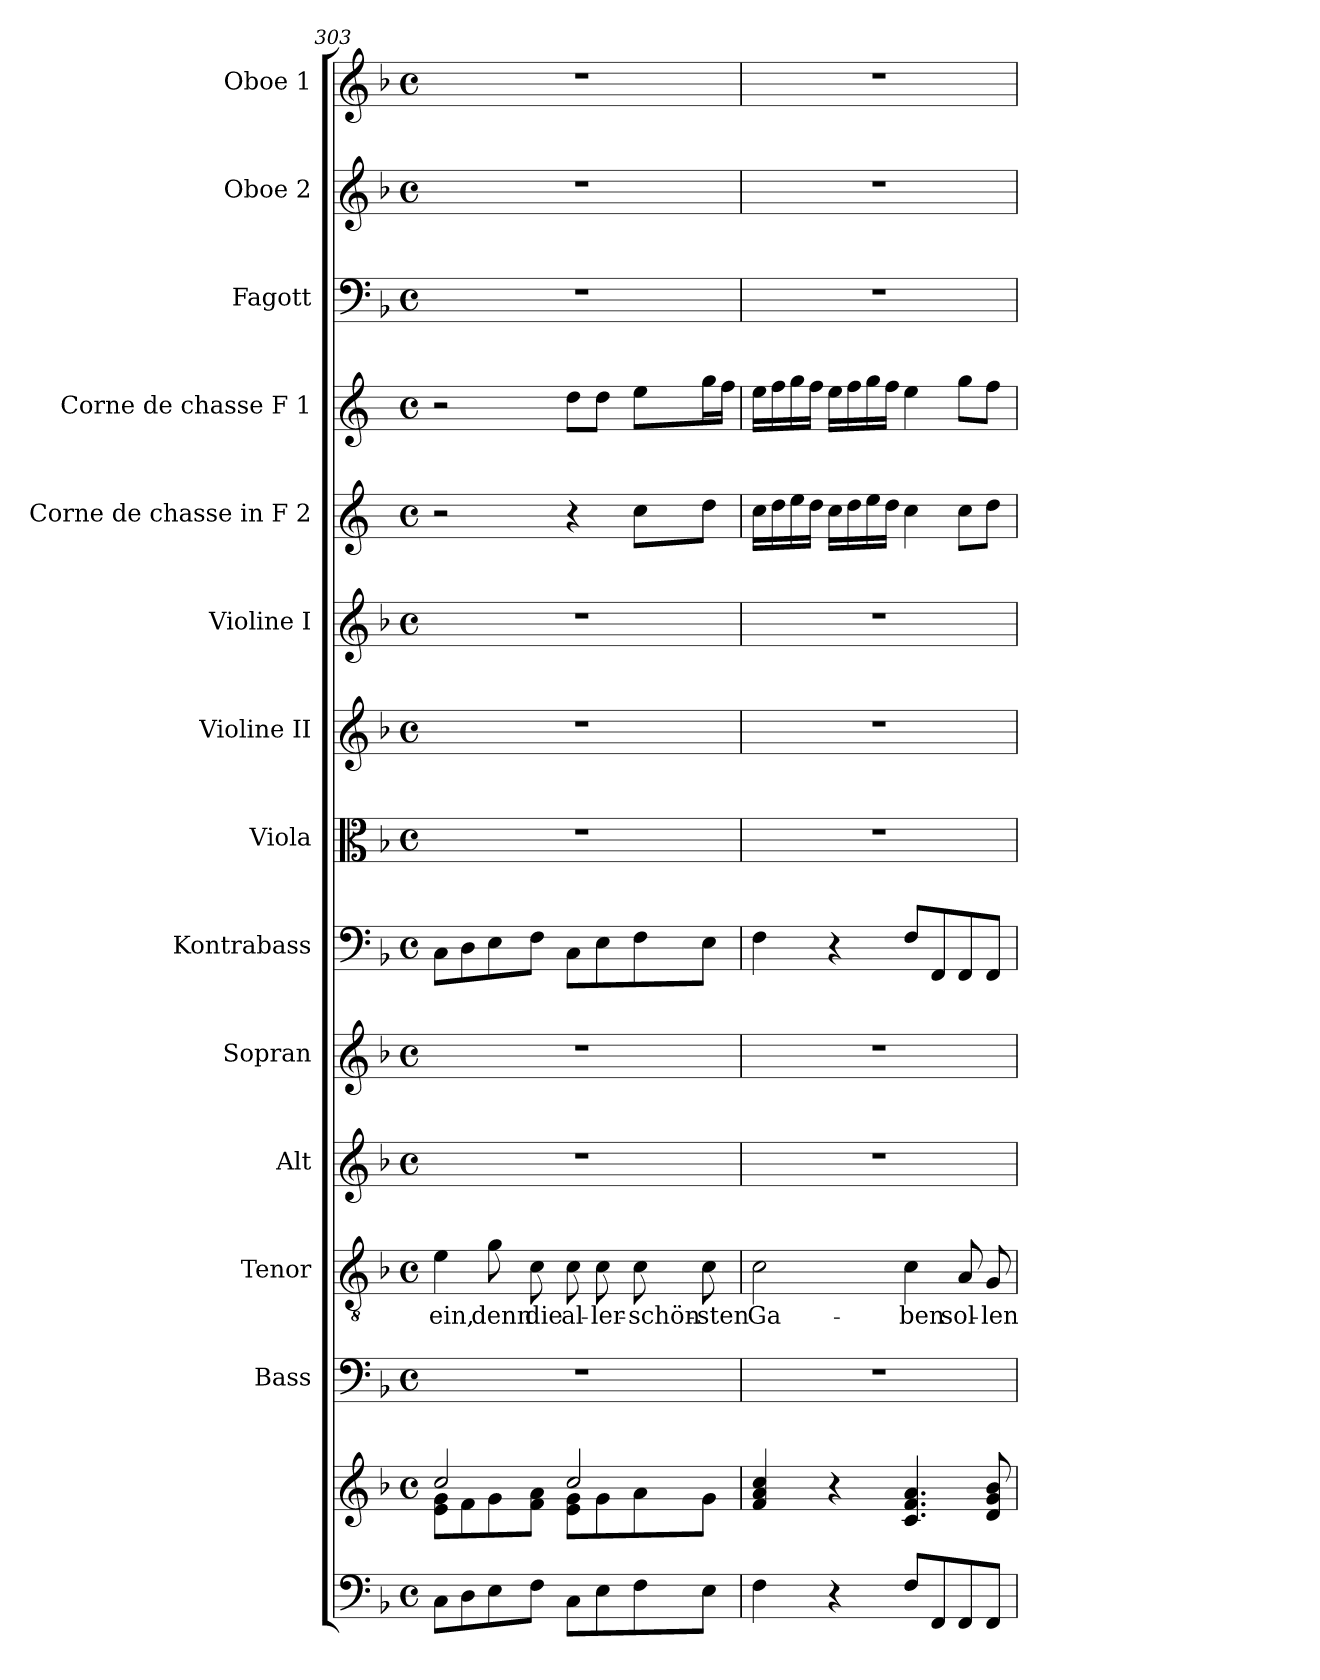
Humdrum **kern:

**kern	**kern	**kern	**kern	**text	**kern	**kern	**kern	**kern	**kern	**kern	**kern	**kern	**kern	**kern	**kern
*part14	*part14	*part13	*part12	*part12	*part11	*part10	*part9	*part8	*part7	*part6	*part5	*part4	*part3	*part2	*part1
*staff15	*staff14	*staff13	*staff12	*staff12	*staff11	*staff10	*staff9	*staff8	*staff7	*staff6	*staff5	*staff4	*staff3	*staff2	*staff1
*	*	*I"Bass	*I"Tenor	*	*I"Alt	*I"Sopran	*I"Kontrabass	*I"Viola	*I"Violine II	*I"Violine I	*I"Corne de chasse in F 2	*I"Corne de chasse F 1	*I"Fagott	*I"Oboe 2	*I"Oboe 1
*	*	*I'B.	*I'T.	*	*I'A.	*I'S.	*I'Kb.	*I'Vla.	*I'Vl. II	*I'Vl. I	*	*	*I'Fg.	*I'Ob. 2	*I'Ob. 1
*clefF4	*clefG2	*clefF4	*clefGv2	*	*clefG2	*clefG2	*clefF4	*clefC3	*clefG2	*clefG2	*clefG2	*clefG2	*clefF4	*clefG2	*clefG2
*	*	*	*	*	*	*	*ITrd7c12	*	*	*	*ITrd4c7	*ITrd4c7	*	*	*
*k[b-]	*k[b-]	*k[b-]	*k[b-]	*	*k[b-]	*k[b-]	*k[b-]	*k[b-]	*k[b-]	*k[b-]	*k[b-]	*k[b-]	*k[b-]	*k[b-]	*k[b-]
*F:	*F:	*F:	*F:	*	*F:	*F:	*F:	*F:	*F:	*F:	*F:	*F:	*F:	*F:	*F:
*M4/4	*M4/4	*M4/4	*M4/4	*	*M4/4	*M4/4	*M4/4	*M4/4	*M4/4	*M4/4	*M4/4	*M4/4	*M4/4	*M4/4	*M4/4
*met(c)	*met(c)	*met(c)	*met(c)	*	*met(c)	*met(c)	*met(c)	*met(c)	*met(c)	*met(c)	*met(c)	*met(c)	*met(c)	*met(c)	*met(c)
=303	=303	=303	=303	=303	=303	=303	=303	=303	=303	=303	=303	=303	=303	=303	=303
*	*^	*	*	*	*	*	*	*	*	*	*	*	*	*	*
!	!	!	!	!	!LO:LY:b	!	!	!	!	!	!	!	!	!	!	!
8C\L	2cc/	8e\ 8g\L	1r	4e\	ein,	1r	1r	8CC\L	1r	1r	1r	2r	2r	1r	1r	1r
8D\	.	8f\	.	.	.	.	.	8DD\	.	.	.	.	.	.	.	.
!	!	!	!	!	!LO:LY:b	!	!	!	!	!	!	!	!	!	!	!
8E\	.	8g\	.	8g\	denn	.	.	8EE\	.	.	.	.	.	.	.	.
!	!	!	!	!	!LO:LY:b	!	!	!	!	!	!	!	!	!	!	!
8F\J	.	8f\ 8a\J	.	8c\	die	.	.	8FF\J	.	.	.	.	.	.	.	.
!	!	!	!	!	!LO:LY:b	!	!	!	!	!	!	!	!	!	!	!
8C\L	2cc/	8e\ 8g\L	.	8c\	al-	.	.	8CC\L	.	.	.	4r	8g\L	.	.	.
!	!	!	!	!	!LO:LY:b	!	!	!	!	!	!	!	!	!	!	!
8E\	.	8g\	.	8c\	-ler-	.	.	8EE\	.	.	.	.	8g\J	.	.	.
!	!	!	!	!	!LO:LY:b	!	!	!	!	!	!	!	!	!	!	!
8F\	.	8a\	.	8c\	-schön-	.	.	8FF\	.	.	.	8f\L	8a\L	.	.	.
!	!	!	!	!	!LO:LY:b	!	!	!	!	!	!	!	!	!	!	!
8E\J	.	8g\J	.	8c\	-sten	.	.	8EE\J	.	.	.	8g\J	16cc\L	.	.	.
.	.	.	.	.	.	.	.	.	.	.	.	.	16b-\JJ	.	.	.
*	*v	*v	*	*	*	*	*	*	*	*	*	*	*	*	*	*
!!LO:PB:g=z
=304	=304	=304	=304	=304	=304	=304	=304	=304	=304	=304	=304	=304	=304	=304	=304
!	!	!	!	!LO:LY:b	!	!	!	!	!	!	!	!	!	!	!
4F\	4f/ 4a/ 4cc/	1r	2c\	Ga-	1r	1r	4FF\	1r	1r	1r	16f\LL	16a\LL	1r	1r	1r
.	.	.	.	.	.	.	.	.	.	.	16g\	16b-\	.	.	.
.	.	.	.	.	.	.	.	.	.	.	16a\	16cc\	.	.	.
.	.	.	.	.	.	.	.	.	.	.	16g\JJ	16b-\JJ	.	.	.
4r	4r	.	.	.	.	.	4r	.	.	.	16f\LL	16a\LL	.	.	.
.	.	.	.	.	.	.	.	.	.	.	16g\	16b-\	.	.	.
.	.	.	.	.	.	.	.	.	.	.	16a\	16cc\	.	.	.
.	.	.	.	.	.	.	.	.	.	.	16g\JJ	16b-\JJ	.	.	.
!	!	!	!	!LO:LY:b	!	!	!	!	!	!	!	!	!	!	!
8F/L	4.c/ 4.f/ 4.a/	.	4c\	-ben	.	.	8FF/L	.	.	.	4f\	4a\	.	.	.
8FF/	.	.	.	.	.	.	8FFF/	.	.	.	.	.	.	.	.
!	!	!	!	!LO:LY:b	!	!	!	!	!	!	!	!	!	!	!
8FF/	.	.	8A/	sol-	.	.	8FFF/	.	.	.	8f\L	8cc\L	.	.	.
!	!	!	!	!LO:LY:b	!	!	!	!	!	!	!	!	!	!	!
8FF/J	8d/ 8g/ 8b-/	.	8G/	-len	.	.	8FFF/J	.	.	.	8g\J	8b-\J	.	.	.
=	=	=	=	=	=	=	=	=	=	=	=	=	=	=	=
*-	*-	*-	*-	*-	*-	*-	*-	*-	*-	*-	*-	*-	*-	*-	*-
